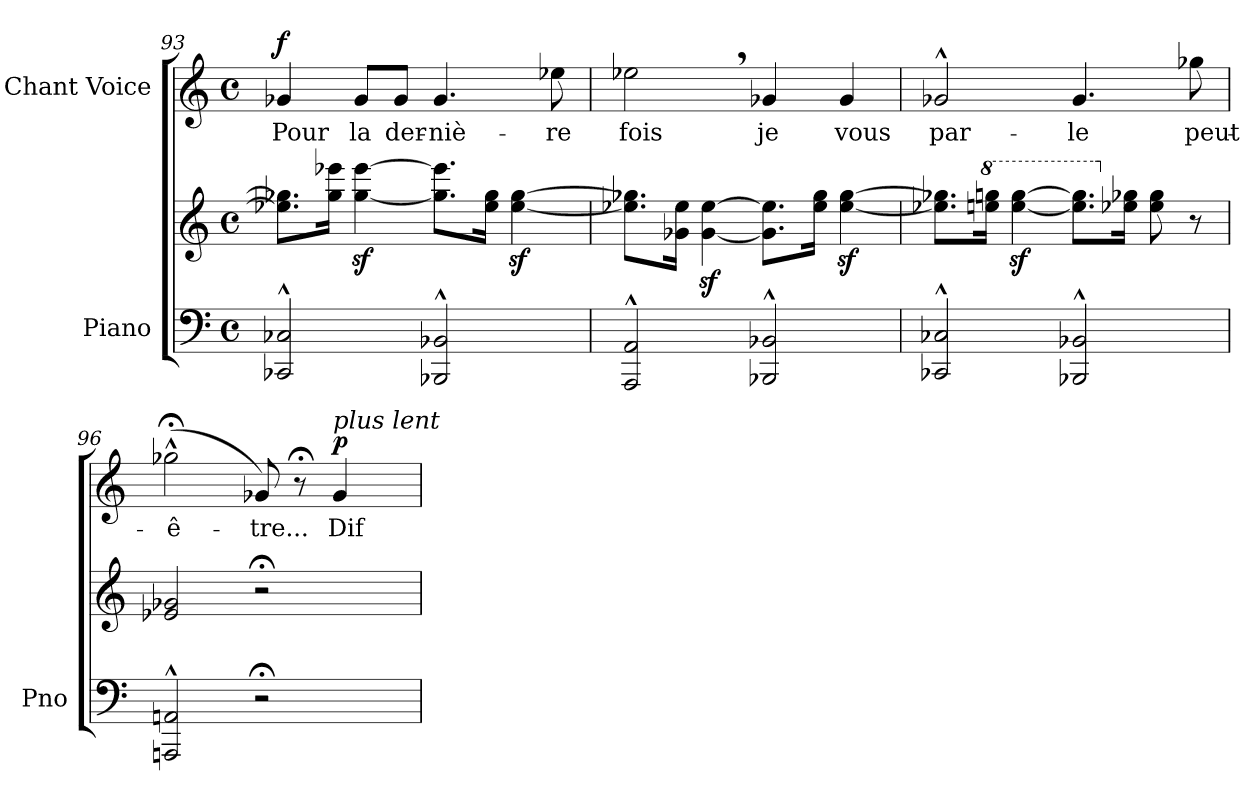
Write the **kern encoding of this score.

**kern	**kern	**kern	**text	**dynam
*part2	*part2	*part1	*part1	*part1
*staff3	*staff2	*staff1	*staff1	*staff1
*I"Piano	*	*I"Chant Voice	*	*
*I'Pno	*	*	*	*
*clefF4	*clefG2	*clefG2	*	*
*k[]	*k[]	*k[]	*	*
*M4/4	*M4/4	*M4/4	*	*
*met(c)	*met(c)	*met(c)	*	*
=93	=93	=93	=93	=93
!	!	!	!	!LO:DY:a
2CC-X/^^ 2C-X/^^	8.ee-X\] 8.gg-X\]L	4g-X/	Pour	f
.	16gg-\ 16eee-X\Jk	.	.	.
.	[4gg-\z< [4eee-\z<	8g-/L	la	.
.	.	8g-/J	der-	.
2BBB-X/^^ 2BB-X/^^	8.gg-\] 8.eee-\]L	4.g-/	-niè-	.
.	16ee-\ 16gg-\Jk	.	.	.
.	[4ee-\z< [4gg-\z<	.	.	.
.	.	8ee-X\	-re	.
=94	=94	=94	=94	=94
2AAA/^^ 2AA/^^	8.ee-X\] 8.gg-X\]L	2ee-X,\	fois	.
.	16g-X\ 16ee-\Jk	.	.	.
.	[4g-\z< [4ee-\z<	.	.	.
2BBB-X/^^ 2BB-X/^^	8.g-\] 8.ee-\]L	4g-X/	je	.
.	16ee-\ 16gg-\Jk	.	.	.
.	[4ee-\z< [4gg-\z<	4g-/	vous	.
=95	=95	=95	=95	=95
2CC-X/^^ 2C-X/^^	8.ee-X\] 8.gg-X\]L	2g-X^^/	par-	.
*	*8va	*	*	*
.	16eeen\ 16gggn\Jk	.	.	.
.	[4eee\z< [4ggg\z<	.	.	.
2BBB-X/^^ 2BB-X/^^	8.eee\] 8.ggg\]L	4.g-/	-le	.
*	*X8va	*	*	*
.	16ee-X\ 16gg-X\Jk	.	.	.
.	8ee-\ 8gg-\	.	.	.
.	8r	8gg-X\	peut-	.
=96	=96	=96	=96	=96
2AAAn/^^ 2AAn/^^	2e-X/ 2g-X/	(2gg-X;<^^\	-ê-	.
2r;<	2r;<	8g-X/)	-tre...	.
.	.	8r;<	.	.
!	!	!LO:TX:i:t=plus lent	!	!
!	!	!	!	!LO:DY:a
.	.	4g-/	Dif-	p
=	=	=	=	=
*-	*-	*-	*-	*-
